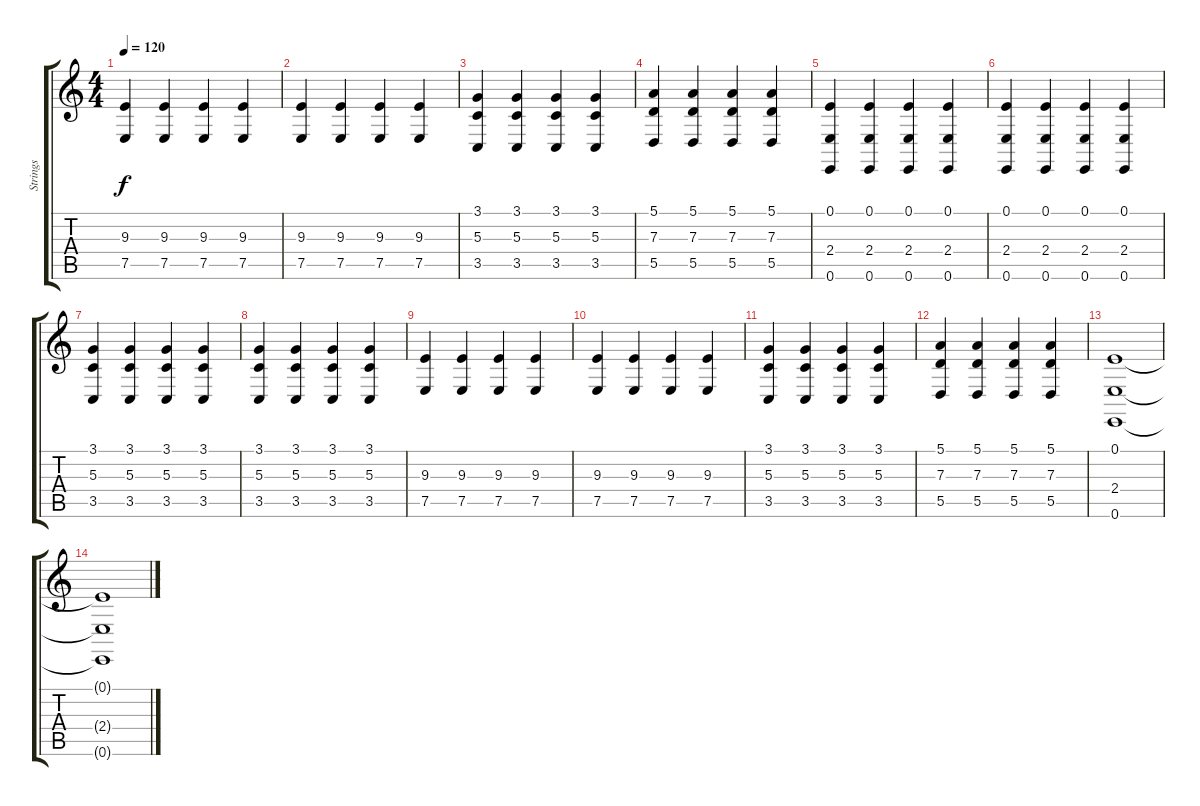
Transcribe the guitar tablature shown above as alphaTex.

\track ("Strings" "Strings") {instrument stringensemble1}
\staff {score tabs}
\tuning (E4 B3 G3 D3 A2 E2) {hide}
\ts (4 4)
\tempo 120
\clef g2
\ks c
(9.3 7.5).4{dy f} (9.3 7.5).4 (9.3 7.5).4 (9.3 7.5).4 |
(9.3 7.5).4 (9.3 7.5).4 (9.3 7.5).4 (9.3 7.5).4 |
(3.1 5.3 3.5).4 (3.1 5.3 3.5).4 (3.1 5.3 3.5).4 (3.1 5.3 3.5).4 |
(5.1 7.3 5.5).4 (5.1 7.3 5.5).4 (5.1 7.3 5.5).4 (5.1 7.3 5.5).4 |
(0.1 2.4 0.6).4 (0.1 2.4 0.6).4 (0.1 2.4 0.6).4 (0.1 2.4 0.6).4 |
(0.1 2.4 0.6).4 (0.1 2.4 0.6).4 (0.1 2.4 0.6).4 (0.1 2.4 0.6).4 |
(3.1 5.3 3.5).4 (3.1 5.3 3.5).4 (3.1 5.3 3.5).4 (3.1 5.3 3.5).4 |
(3.1 5.3 3.5).4 (3.1 5.3 3.5).4 (3.1 5.3 3.5).4 (3.1 5.3 3.5).4 |
(9.3 7.5).4 (9.3 7.5).4 (9.3 7.5).4 (9.3 7.5).4 |
(9.3 7.5).4 (9.3 7.5).4 (9.3 7.5).4 (9.3 7.5).4 |
(3.1 5.3 3.5).4 (3.1 5.3 3.5).4 (3.1 5.3 3.5).4 (3.1 5.3 3.5).4 |
(5.1 7.3 5.5).4 (5.1 7.3 5.5).4 (5.1 7.3 5.5).4 (5.1 7.3 5.5).4 |
(0.1 2.4 0.6).1{volume 0} |
(0.1{t} 2.4{t} 0.6{t}).1
